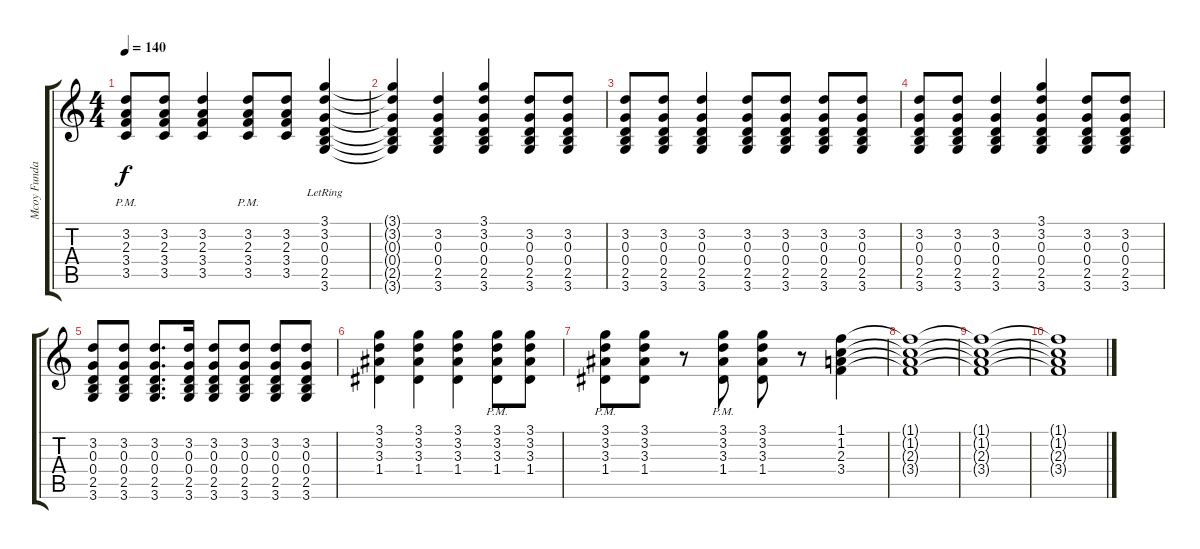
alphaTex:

\track ("Mcoy Fundales(Rhythm)" "Mcoy Funda") {instrument acousticguitarsteel}
\staff {score tabs}
\tuning (E4 B3 G3 D3 A2 E2) {hide}
\ts (4 4)
\tempo 140
\clef g2
\ks c
(3.2{pm} 2.3{pm} 3.4{pm} 3.5{pm}).8{dy f} (3.2 2.3 3.4 3.5).8 (3.2 2.3 3.4 3.5).4 (3.2{pm} 2.3{pm} 3.4{pm} 3.5{pm}).8 (3.2 2.3 3.4 3.5).8 (3.1{lr} 3.2{lr} 0.3{lr} 0.4{lr} 2.5{lr} 3.6{lr}).4 |
(3.1{t} 3.2{t} 0.3{t} 0.4{t} 2.5{t} 3.6{t}).4 (3.2 0.3 0.4 2.5 3.6).4 (3.1 3.2 0.3 0.4 2.5 3.6).4 (3.2 0.3 0.4 2.5 3.6).8 (3.2 0.3 0.4 2.5 3.6).8 |
(3.2 0.3 0.4 2.5 3.6).8 (3.2 0.3 0.4 2.5 3.6).8 (3.2 0.3 0.4 2.5 3.6).4 (3.2 0.3 0.4 2.5 3.6).8 (3.2 0.3 0.4 2.5 3.6).8 (3.2 0.3 0.4 2.5 3.6).8 (3.2 0.3 0.4 2.5 3.6).8 |
(3.2 0.3 0.4 2.5 3.6).8 (3.2 0.3 0.4 2.5 3.6).8 (3.2 0.3 0.4 2.5 3.6).4 (3.1 3.2 0.3 0.4 2.5 3.6).4 (3.2 0.3 0.4 2.5 3.6).8 (3.2 0.3 0.4 2.5 3.6).8 |
(3.2 0.3 0.4 2.5 3.6).8 (3.2 0.3 0.4 2.5 3.6).8 (3.2 0.3 0.4 2.5 3.6).8{d} (3.2 0.3 0.4 2.5 3.6).16 (3.2 0.3 0.4 2.5 3.6).8 (3.2 0.3 0.4 2.5 3.6).8 (3.2 0.3 0.4 2.5 3.6).8 (3.2 0.3 0.4 2.5 3.6).8 |
(3.1 3.2 3.3 1.4).4 (3.1 3.2 3.3 1.4).4 (3.1 3.2 3.3 1.4).4 (3.1{pm} 3.2{pm} 3.3{pm} 1.4{pm}).8 (3.1 3.2 3.3 1.4).8 |
(3.1{pm} 3.2{pm} 3.3{pm} 1.4{pm}).8 (3.1 3.2 3.3 1.4).8 r.8 (3.1{pm} 3.2{pm} 3.3{pm} 1.4{pm}).8 (3.1 3.2 3.3 1.4).8 r.8 (1.1 1.2 2.3 3.4).4 |
(1.1{t} 1.2{t} 2.3{t} 3.4{t}).1 |
(1.1{t} 1.2{t} 2.3{t} 3.4{t}).1 |
(1.1{t} 1.2{t} 2.3{t} 3.4{t}).1
